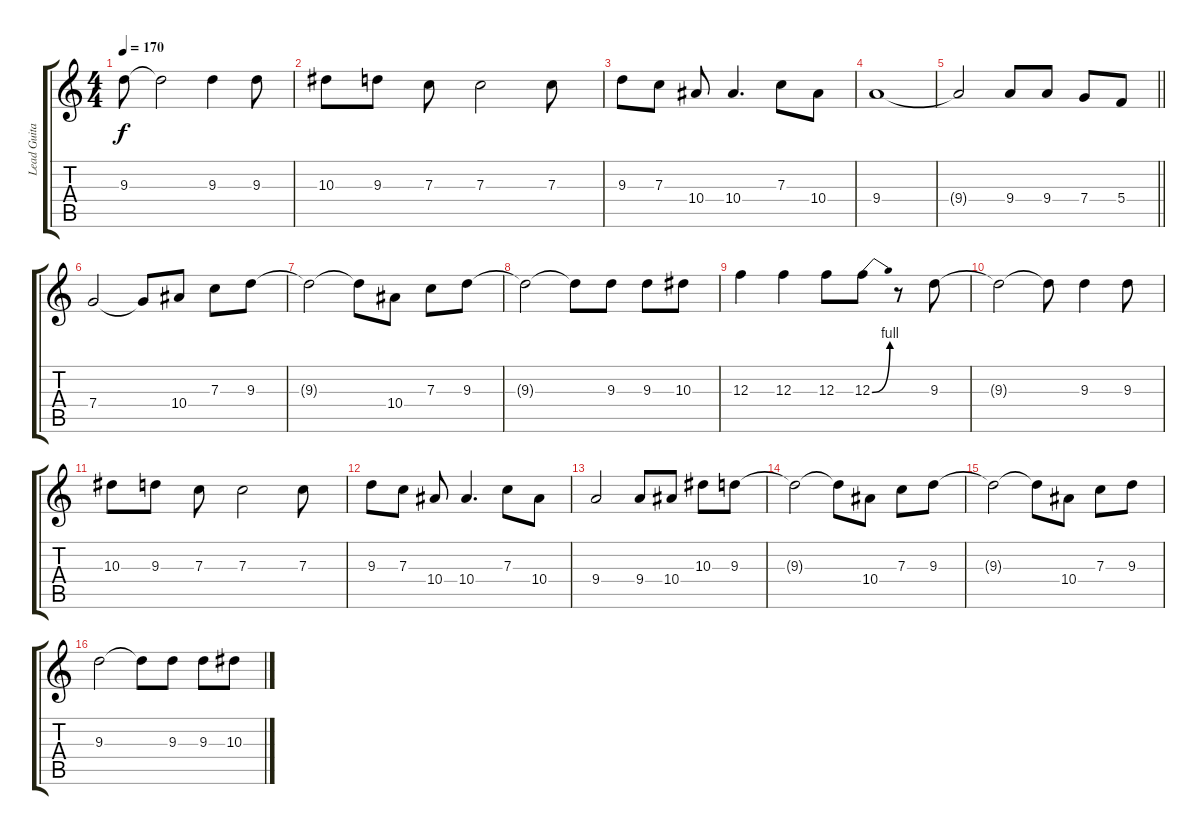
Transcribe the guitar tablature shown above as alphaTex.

\track ("Lead Guitar" "Lead Guita") {instrument distortionguitar}
\staff {score tabs}
\tuning (D4 A3 F3 C3 G2 D2) {hide}
\ts (4 4)
\tempo 170
\clef g2
\ks c
9.3{t}.8{dy f} 9.3{t}.2 9.3.4 9.3.8 |
10.3.8 9.3.8 7.3.8 7.3.2 7.3.8 |
9.3.8 7.3.8 10.4.8 10.4.4{d} 7.3.8 10.4.8 |
9.4.1 |
\barLineRight lightlight
9.4{t}.2 9.4.8 9.4.8 7.4.8 5.4.8 |
7.4.2 7.4{t}.8 10.4.8 7.3.8 9.3.8 |
9.3{t}.2 9.3{t}.8 10.4.8 7.3.8 9.3.8 |
9.3{t}.2 9.3{t}.8 9.3.8 9.3.8 10.3.8 |
12.3.4 12.3.4 12.3.8 12.3{be (bend 0 0 60 4)}.8 r.8 9.3.8 |
9.3{t}.2 9.3{t}.8 9.3.4 9.3.8 |
10.3.8 9.3.8 7.3.8 7.3.2 7.3.8 |
9.3.8 7.3.8 10.4.8 10.4.4{d} 7.3.8 10.4.8 |
9.4.2 9.4.8 10.4.8 10.3.8 9.3.8 |
9.3{t}.2 9.3{t}.8 10.4.8 7.3.8 9.3.8 |
9.3{t}.2 9.3{t}.8 10.4.8 7.3.8 9.3.8 |
9.3.2 9.3{t}.8 9.3.8 9.3.8 10.3.8
